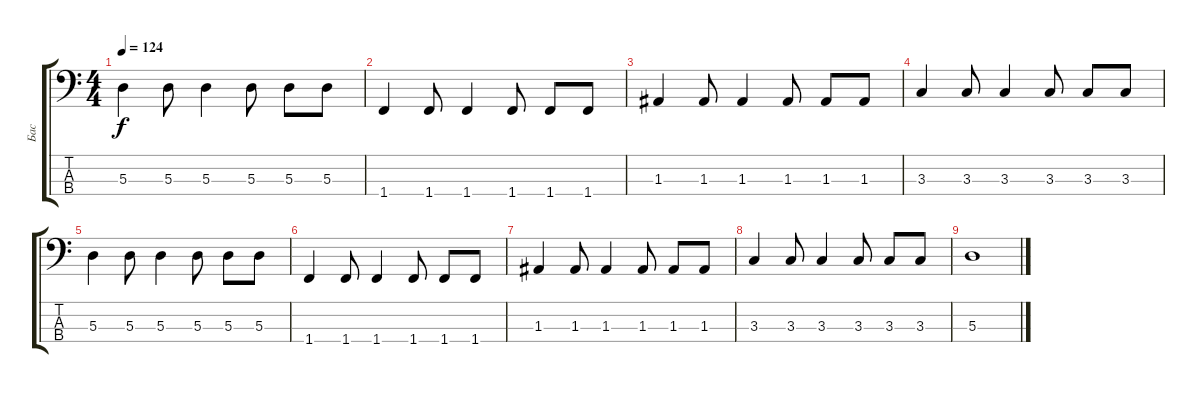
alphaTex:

\track ("Бас" "Бас") {instrument electricbassfinger}
\staff {score tabs}
\tuning (G2 D2 A1 E1) {hide}
\ts (4 4)
\tempo 124
\clef f4
\ks c
5.3.4{dy f} 5.3.8 5.3.4 5.3.8 5.3.8 5.3.8 |
1.4.4 1.4.8 1.4.4 1.4.8 1.4.8 1.4.8 |
1.3.4 1.3.8 1.3.4 1.3.8 1.3.8 1.3.8 |
3.3.4 3.3.8 3.3.4 3.3.8 3.3.8 3.3.8 |
5.3.4 5.3.8 5.3.4 5.3.8 5.3.8 5.3.8 |
1.4.4 1.4.8 1.4.4 1.4.8 1.4.8 1.4.8 |
1.3.4 1.3.8 1.3.4 1.3.8 1.3.8 1.3.8 |
3.3.4 3.3.8 3.3.4 3.3.8 3.3.8 3.3.8 |
5.3.1
